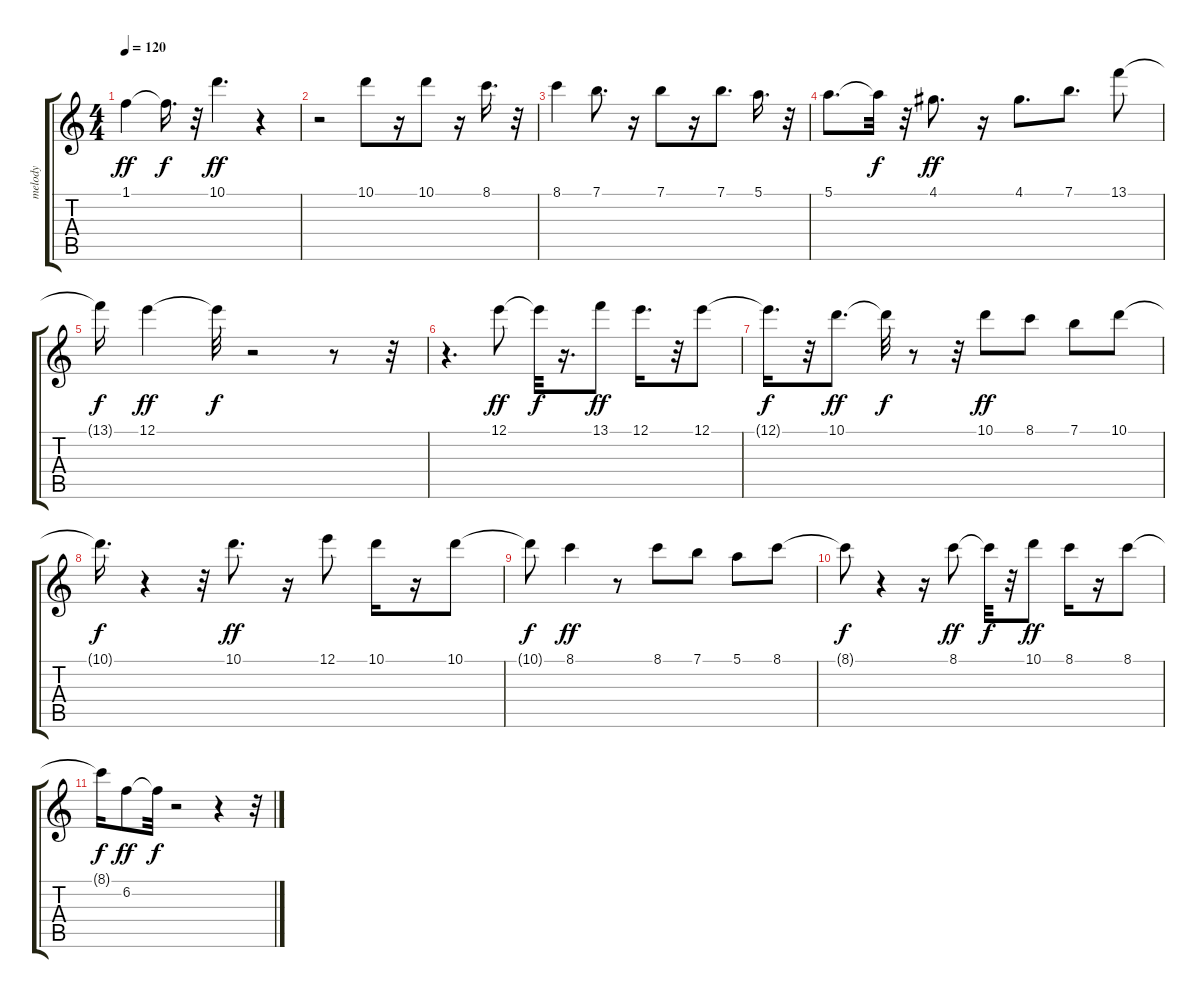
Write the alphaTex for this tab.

\track ("melody" "melody") {instrument acousticguitarsteel}
\staff {score tabs}
\tuning (E4 B3 G3 D3 A2 E2) {hide}
\ts (4 4)
\tempo 120
\clef g2
\ks c
1.1.4{dy ff} 1.1{t}.16{d dy f} r.32 10.1.4{d dy ff} r.4 |
r.2 10.1.8 r.16 10.1.8 r.16 8.1.16{d} r.32 |
8.1.4 7.1.8{d} r.16 7.1.8 r.16 7.1.8{d} 5.1.16{d} r.32 |
5.1.8{d} 5.1{t}.32{dy f} r.32 4.1.8{d dy ff} r.16 4.1.8{d} 7.1.8{d} 13.1.8 |
13.1{t}.16{dy f} 12.1.4{dy ff} 12.1{t}.32{dy f} r.2 r.8 r.32 |
r.4{d} 12.1.8{dy ff} 12.1{t}.32{dy f} r.16{d} 13.1.8{dy ff} 12.1.16{d} r.32 12.1.8 |
12.1{t}.16{d dy f} r.32 10.1.8{d dy ff} 10.1{t}.32{dy f} r.8 r.32 10.1.8{dy ff} 8.1.8 7.1.8 10.1.8 |
10.1{t}.16{d dy f} r.4 r.32 10.1.8{d dy ff} r.16 12.1.8 10.1.16 r.16 10.1.8 |
10.1{t}.8{dy f} 8.1.4{dy ff} r.8 8.1.8 7.1.8 5.1.8 8.1.8 |
8.1{t}.8{dy f} r.4 r.16 8.1.8{dy ff} 8.1{t}.32{dy f} r.32 10.1.8{dy ff} 8.1.16 r.16 8.1.8 |
8.1{t}.16{dy f} 6.2.8{dy ff} 6.2{t}.32{dy f} r.2 r.4 r.32
